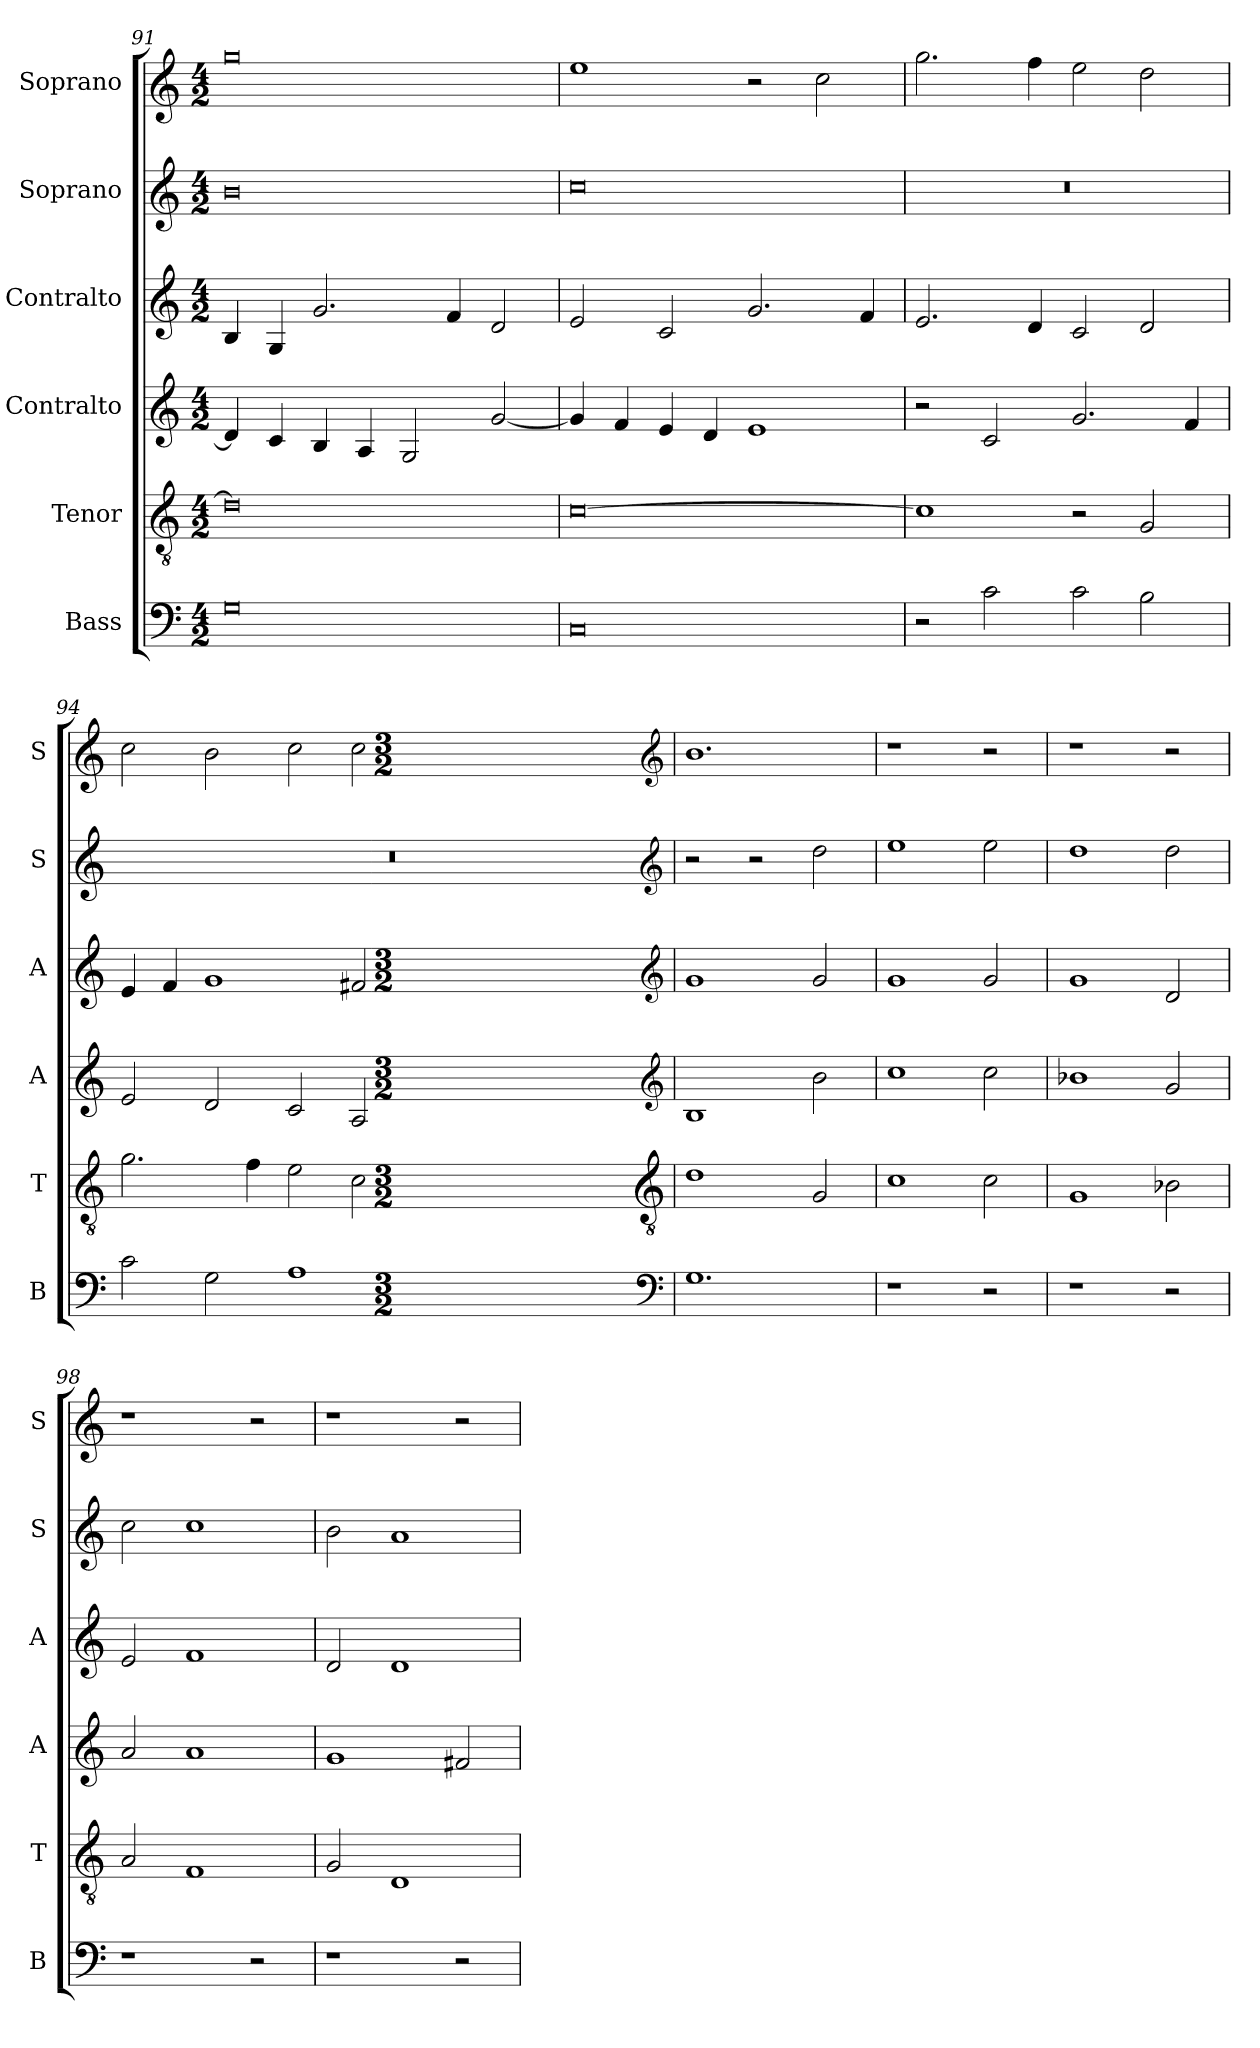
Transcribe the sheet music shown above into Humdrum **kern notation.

**kern	**kern	**kern	**kern	**kern	**kern
*part6	*part5	*part4	*part3	*part2	*part1
*staff6	*staff5	*staff4	*staff3	*staff2	*staff1
*I"Bass	*I"Tenor	*I"Contralto	*I"Contralto	*I"Soprano	*I"Soprano
*I'B	*I'T	*I'A	*I'A	*I'S	*I'S
*clefF4	*clefGv2	*clefG2	*clefG2	*clefG2	*clefG2
*k[]	*k[]	*k[]	*k[]	*k[]	*k[]
*C:ion	*C:ion	*C:ion	*C:ion	*C:ion	*C:ion
*M4/2	*M4/2	*M4/2	*M4/2	*M4/2	*M4/2
=91	=91	=91	=91	=91	=91
0G	0d]	4d]	4B	0b	0gg
.	.	4c	4G	.	.
.	.	4B	2.g	.	.
.	.	4A	.	.	.
.	.	2G	.	.	.
.	.	.	4f	.	.
.	.	[2g	2d	.	.
=92	=92	=92	=92	=92	=92
0C	[0c	4g]	2e	0cc	1ee
.	.	4f	.	.	.
.	.	4e	2c	.	.
.	.	4d	.	.	.
.	.	1e	2.g	.	2r
.	.	.	.	.	2cc
.	.	.	4f	.	.
=93	=93	=93	=93	=93	=93
2r	1c]	2r	2.e	0r	2.gg
2c	.	2c	.	.	.
.	.	.	4d	.	4ff
2c	2r	2.g	2c	.	2ee
2B	2G	.	2d	.	2dd
.	.	4f	.	.	.
=94	=94	=94	=94	=94	=94
2c	2.g	2e	4e	0r	2cc
.	.	.	4f	.	.
2G	.	2d	1g	.	2b
.	4f	.	.	.	.
1A	2e	2c	.	.	2cc
.	2c	2A	2f#X	.	2cc
*clefF4	*clefGv2	*clefG2	*clefG2	*clefG2	*clefG2
*k[]	*k[]	*k[]	*k[]	*k[]	*k[]
*C:ion	*C:ion	*C:ion	*C:ion	*C:ion	*C:ion
*M3/2	*M3/2	*M3/2	*M3/2	*M3/2	*M3/2
=95	=95	=95	=95	=95	=95
1.G	1d	1B	1g	2r	1.b
.	.	.	.	2r	.
.	2G	2b	2g	2dd	.
=96	=96	=96	=96	=96	=96
1r	1c	1cc	1g	1ee	1r
2r	2c	2cc	2g	2ee	2r
=97	=97	=97	=97	=97	=97
1r	1G	1b-X	1g	1dd	1r
2r	2B-X	2g	2d	2dd	2r
=98	=98	=98	=98	=98	=98
1r	2A	2a	2e	2cc	1r
.	1F	1a	1f	1cc	.
2r	.	.	.	.	2r
=99	=99	=99	=99	=99	=99
1r	2G	1g	2d	2b	1r
.	1D	.	1d	1a	.
2r	.	2f#X	.	.	2r
=	=	=	=	=	=
*-	*-	*-	*-	*-	*-
